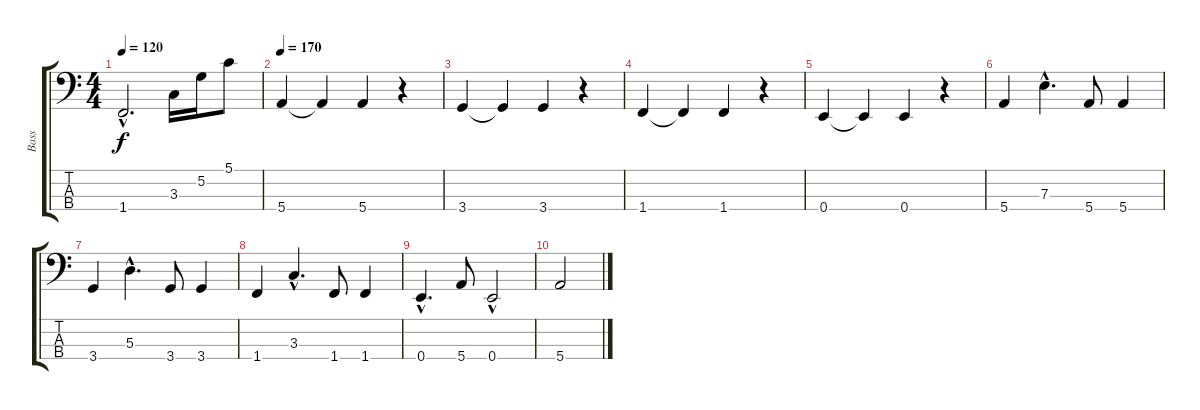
\track ("Bass" "Bass") {instrument electricbassfinger}
\staff {score tabs}
\tuning (G2 D2 A1 E1) {hide}
\ts (4 4)
\tempo 120
\clef f4
\ks c
1.4{hac}.2{d dy f} 3.3.16 5.2.16 5.1.8 |
\tempo 170
5.4.4 5.4{t}.4 5.4.4 r.4 |
3.4.4 3.4{t}.4 3.4.4 r.4 |
1.4.4 1.4{t}.4 1.4.4 r.4 |
0.4.4 0.4{t}.4 0.4.4 r.4 |
5.4.4 7.3{hac}.4{d} 5.4.8 5.4.4 |
3.4.4 5.3{hac}.4{d} 3.4.8 3.4.4 |
1.4.4 3.3{hac}.4{d} 1.4.8 1.4.4 |
0.4{hac}.4{d} 5.4.8 0.4{hac}.2 |
5.4.2
